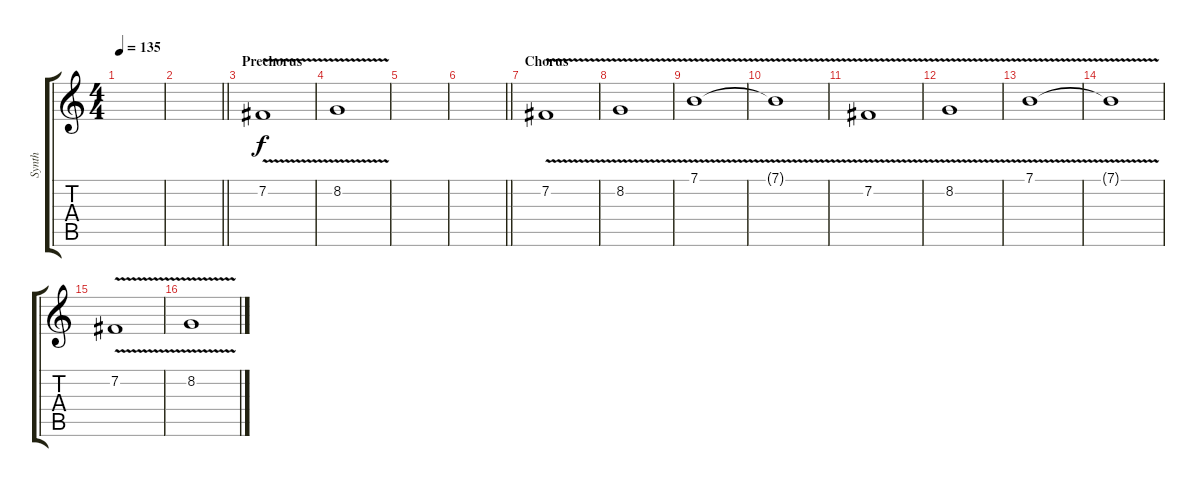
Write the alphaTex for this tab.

\track ("Synth" "Synth") {instrument ocarina}
\staff {score tabs}
\tuning (E4 B3 G3 D3 A2 E2) {hide}
\ts (4 4)
\tempo 135
\clef g2
\ks c
|
\barLineRight lightlight
|
\section ("" "Prechorus")
7.2{v}.1 |
8.2{v}.1 |
|
\barLineRight lightlight
|
\section ("" "Chorus")
7.2{v}.1 |
8.2{v}.1 |
7.1{v}.1 |
7.1{t}.1 |
7.2{v}.1 |
8.2{v}.1 |
7.1{v}.1 |
7.1{t}.1 |
7.2{v}.1 |
8.2{v}.1
